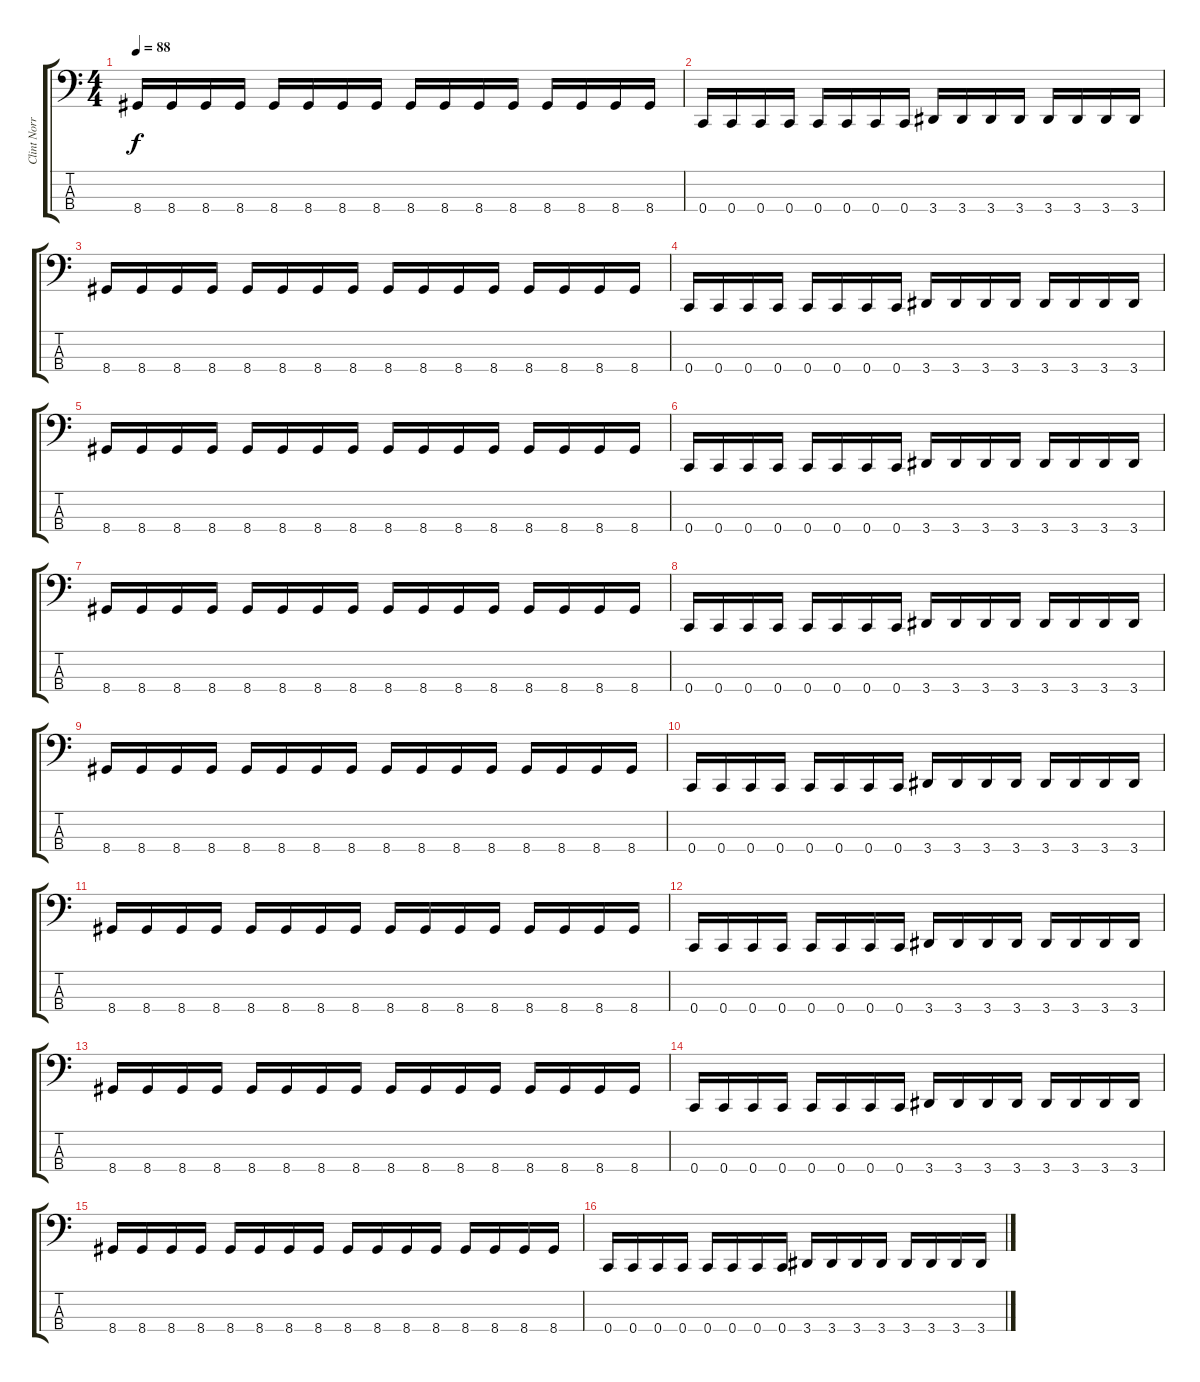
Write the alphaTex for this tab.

\track ("Clint Norris" "Clint Norr") {instrument electricbasspick}
\staff {score tabs}
\tuning (F2 C2 G1 C1) {hide}
\ts (4 4)
\tempo 88
\clef f4
\ks c
8.4.16{dy f} 8.4.16 8.4.16 8.4.16 8.4.16 8.4.16 8.4.16 8.4.16 8.4.16 8.4.16 8.4.16 8.4.16 8.4.16 8.4.16 8.4.16 8.4.16 |
0.4.16 0.4.16 0.4.16 0.4.16 0.4.16 0.4.16 0.4.16 0.4.16 3.4.16 3.4.16 3.4.16 3.4.16 3.4.16 3.4.16 3.4.16 3.4.16 |
8.4.16 8.4.16 8.4.16 8.4.16 8.4.16 8.4.16 8.4.16 8.4.16 8.4.16 8.4.16 8.4.16 8.4.16 8.4.16 8.4.16 8.4.16 8.4.16 |
0.4.16 0.4.16 0.4.16 0.4.16 0.4.16 0.4.16 0.4.16 0.4.16 3.4.16 3.4.16 3.4.16 3.4.16 3.4.16 3.4.16 3.4.16 3.4.16 |
8.4.16 8.4.16 8.4.16 8.4.16 8.4.16 8.4.16 8.4.16 8.4.16 8.4.16 8.4.16 8.4.16 8.4.16 8.4.16 8.4.16 8.4.16 8.4.16 |
0.4.16 0.4.16 0.4.16 0.4.16 0.4.16 0.4.16 0.4.16 0.4.16 3.4.16 3.4.16 3.4.16 3.4.16 3.4.16 3.4.16 3.4.16 3.4.16 |
8.4.16 8.4.16 8.4.16 8.4.16 8.4.16 8.4.16 8.4.16 8.4.16 8.4.16 8.4.16 8.4.16 8.4.16 8.4.16 8.4.16 8.4.16 8.4.16 |
0.4.16 0.4.16 0.4.16 0.4.16 0.4.16 0.4.16 0.4.16 0.4.16 3.4.16 3.4.16 3.4.16 3.4.16 3.4.16 3.4.16 3.4.16 3.4.16 |
8.4.16 8.4.16 8.4.16 8.4.16 8.4.16 8.4.16 8.4.16 8.4.16 8.4.16 8.4.16 8.4.16 8.4.16 8.4.16 8.4.16 8.4.16 8.4.16 |
0.4.16 0.4.16 0.4.16 0.4.16 0.4.16 0.4.16 0.4.16 0.4.16 3.4.16 3.4.16 3.4.16 3.4.16 3.4.16 3.4.16 3.4.16 3.4.16 |
8.4.16 8.4.16 8.4.16 8.4.16 8.4.16 8.4.16 8.4.16 8.4.16 8.4.16 8.4.16 8.4.16 8.4.16 8.4.16 8.4.16 8.4.16 8.4.16 |
0.4.16 0.4.16 0.4.16 0.4.16 0.4.16 0.4.16 0.4.16 0.4.16 3.4.16 3.4.16 3.4.16 3.4.16 3.4.16 3.4.16 3.4.16 3.4.16 |
8.4.16 8.4.16 8.4.16 8.4.16 8.4.16 8.4.16 8.4.16 8.4.16 8.4.16 8.4.16 8.4.16 8.4.16 8.4.16 8.4.16 8.4.16 8.4.16 |
0.4.16 0.4.16 0.4.16 0.4.16 0.4.16 0.4.16 0.4.16 0.4.16 3.4.16 3.4.16 3.4.16 3.4.16 3.4.16 3.4.16 3.4.16 3.4.16 |
8.4.16 8.4.16 8.4.16 8.4.16 8.4.16 8.4.16 8.4.16 8.4.16 8.4.16 8.4.16 8.4.16 8.4.16 8.4.16 8.4.16 8.4.16 8.4.16 |
0.4.16 0.4.16 0.4.16 0.4.16 0.4.16 0.4.16 0.4.16 0.4.16 3.4.16 3.4.16 3.4.16 3.4.16 3.4.16 3.4.16 3.4.16 3.4.16
